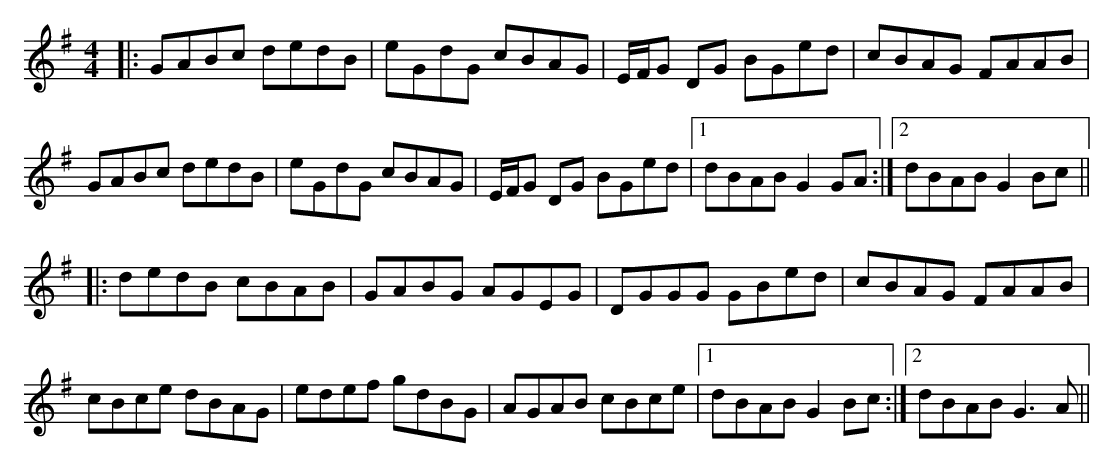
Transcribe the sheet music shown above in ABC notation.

X:1
M:4/4
K:G
|:GABc dedB|eGdG cBAG|E/F/G DG BGed|cBAG FAAB|
GABc dedB|eGdG cBAG|E/F/G DG BGed|1 dBAB G2GA:|2 dBABG2Bc||
|:dedB cBAB|GABG AGEG|DGGG GBed|cBAG FAAB|
cBce dBAG|edef gdBG|AGAB cBce|1 dBAB G2Bc:|2 dBAB G3A||
